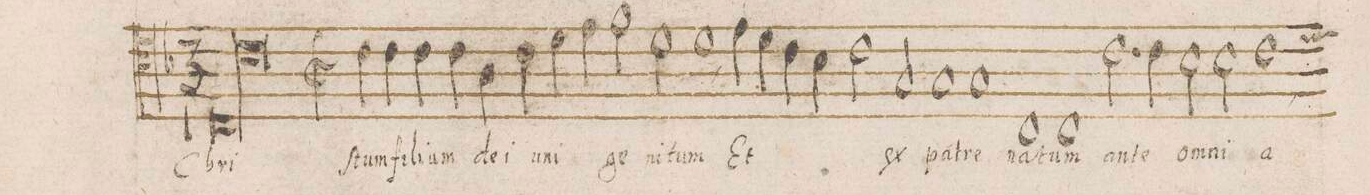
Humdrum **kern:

**kern	**text
*I"TENOR	*
*clefC4	*
*k[b-]	*
*met(C|)	*
*M3/1	*
1C	Chri-
1c	.
*Xlig	*
=27-	=27-
*M2/1	*
*met(C|)	*
4c\	-ſtum
4c\	fi-
4c\	-li-
4c\	-um
4A\	de-
4c\	-i
4d\	u-
4e\	-ni-
=28-	=28-
2f\	-ge-
2d\	-ni-
1d,	-tum
=29-	=29-
4e\	Et
4d\	.
4c\	.
4B-\	.
2c\	.
2G/	ex
=30-	=30-
1G	pa-
1G	-tre
=31-	=31-
1C	na-
1C	-tum
=32-	=32-
2.c\	an-
4c\	-te
2B-\	o-
2B-\	-mni-
=33-	=33-
*custos:d	*
1c,	-a
*-	*-
